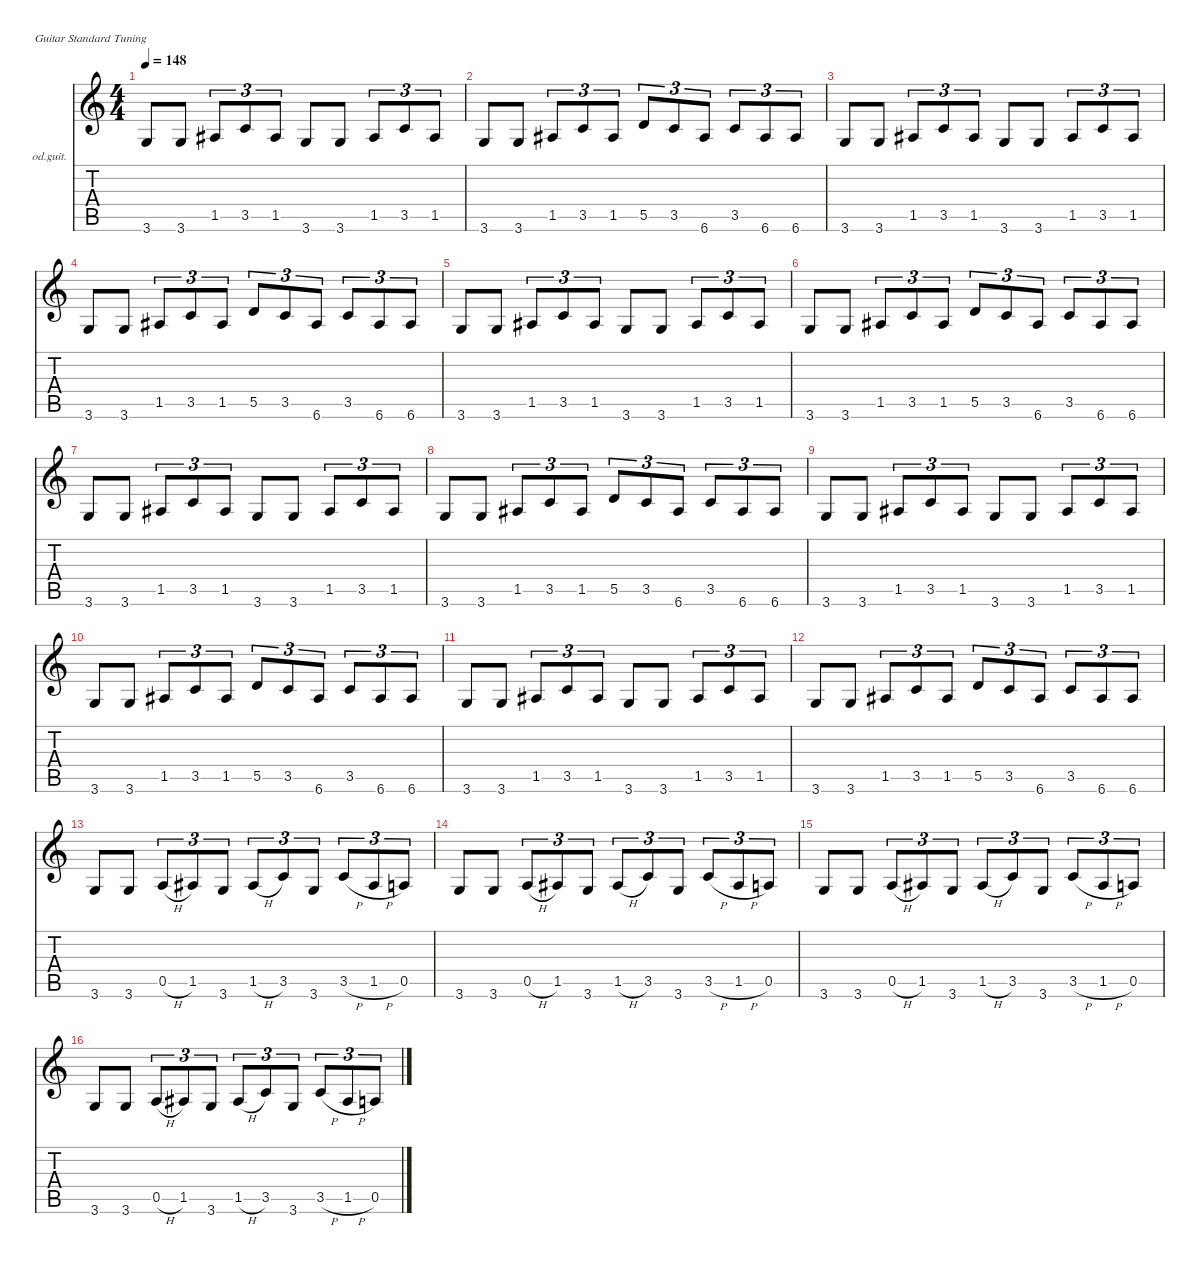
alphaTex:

\defaultSystemsLayout 4
\hideDynamics
\bracketExtendMode nobrackets
\firstSystemTrackNameOrientation horizontal
\otherSystemsTrackNameOrientation horizontal
\track ("chief" "od.guit.") {instrument overdrivenguitar}
\staff {score tabs}
\tuning (E4 B3 G3 D3 A2 E2)
\ts (4 4)
\tempo 148
\clef g2
\ks c
3.6.8{dy f beam Up} 3.6.8{beam Up} 1.5{acc #}.8{tu (3 2) beam Up} 3.5.8{tu (3 2) beam Up} 1.5{acc #}.8{tu (3 2) beam Up} 3.6.8{beam Up} 3.6.8{beam Up} 1.5{acc #}.8{tu (3 2) beam Up} 3.5.8{tu (3 2) beam Up} 1.5{acc #}.8{tu (3 2) beam Up} |
3.6.8{beam Up} 3.6.8{beam Up} 1.5{acc #}.8{tu (3 2) beam Up} 3.5.8{tu (3 2) beam Up} 1.5{acc #}.8{tu (3 2) beam Up} 5.5.8{tu (3 2) beam Up} 3.5.8{tu (3 2) beam Up} 6.6{acc #}.8{tu (3 2) beam Up} 3.5.8{tu (3 2) beam Up} 6.6{acc #}.8{tu (3 2) beam Up} 6.6{acc #}.8{tu (3 2) beam Up} |
3.6.8{beam Up} 3.6.8{beam Up} 1.5{acc #}.8{tu (3 2) beam Up} 3.5.8{tu (3 2) beam Up} 1.5{acc #}.8{tu (3 2) beam Up} 3.6.8{beam Up} 3.6.8{beam Up} 1.5{acc #}.8{tu (3 2) beam Up} 3.5.8{tu (3 2) beam Up} 1.5{acc #}.8{tu (3 2) beam Up} |
3.6.8{beam Up} 3.6.8{beam Up} 1.5{acc #}.8{tu (3 2) beam Up} 3.5.8{tu (3 2) beam Up} 1.5{acc #}.8{tu (3 2) beam Up} 5.5.8{tu (3 2) beam Up} 3.5.8{tu (3 2) beam Up} 6.6{acc #}.8{tu (3 2) beam Up} 3.5.8{tu (3 2) beam Up} 6.6{acc #}.8{tu (3 2) beam Up} 6.6{acc #}.8{tu (3 2) beam Up} |
3.6.8{beam Up} 3.6.8{beam Up} 1.5{acc #}.8{tu (3 2) beam Up} 3.5.8{tu (3 2) beam Up} 1.5{acc #}.8{tu (3 2) beam Up} 3.6.8{beam Up} 3.6.8{beam Up} 1.5{acc #}.8{tu (3 2) beam Up} 3.5.8{tu (3 2) beam Up} 1.5{acc #}.8{tu (3 2) beam Up} |
3.6.8{beam Up} 3.6.8{beam Up} 1.5{acc #}.8{tu (3 2) beam Up} 3.5.8{tu (3 2) beam Up} 1.5{acc #}.8{tu (3 2) beam Up} 5.5.8{tu (3 2) beam Up} 3.5.8{tu (3 2) beam Up} 6.6{acc #}.8{tu (3 2) beam Up} 3.5.8{tu (3 2) beam Up} 6.6{acc #}.8{tu (3 2) beam Up} 6.6{acc #}.8{tu (3 2) beam Up} |
3.6.8{beam Up} 3.6.8{beam Up} 1.5{acc #}.8{tu (3 2) beam Up} 3.5.8{tu (3 2) beam Up} 1.5{acc #}.8{tu (3 2) beam Up} 3.6.8{beam Up} 3.6.8{beam Up} 1.5{acc #}.8{tu (3 2) beam Up} 3.5.8{tu (3 2) beam Up} 1.5{acc #}.8{tu (3 2) beam Up} |
3.6.8{beam Up} 3.6.8{beam Up} 1.5{acc #}.8{tu (3 2) beam Up} 3.5.8{tu (3 2) beam Up} 1.5{acc #}.8{tu (3 2) beam Up} 5.5.8{tu (3 2) beam Up} 3.5.8{tu (3 2) beam Up} 6.6{acc #}.8{tu (3 2) beam Up} 3.5.8{tu (3 2) beam Up} 6.6{acc #}.8{tu (3 2) beam Up} 6.6{acc #}.8{tu (3 2) beam Up} |
3.6.8{beam Up} 3.6.8{beam Up} 1.5{acc #}.8{tu (3 2) beam Up} 3.5.8{tu (3 2) beam Up} 1.5{acc #}.8{tu (3 2) beam Up} 3.6.8{beam Up} 3.6.8{beam Up} 1.5{acc #}.8{tu (3 2) beam Up} 3.5.8{tu (3 2) beam Up} 1.5{acc #}.8{tu (3 2) beam Up} |
3.6.8{beam Up} 3.6.8{beam Up} 1.5{acc #}.8{tu (3 2) beam Up} 3.5.8{tu (3 2) beam Up} 1.5{acc #}.8{tu (3 2) beam Up} 5.5.8{tu (3 2) beam Up} 3.5.8{tu (3 2) beam Up} 6.6{acc #}.8{tu (3 2) beam Up} 3.5.8{tu (3 2) beam Up} 6.6{acc #}.8{tu (3 2) beam Up} 6.6{acc #}.8{tu (3 2) beam Up} |
3.6.8{beam Up} 3.6.8{beam Up} 1.5{acc #}.8{tu (3 2) beam Up} 3.5.8{tu (3 2) beam Up} 1.5{acc #}.8{tu (3 2) beam Up} 3.6.8{beam Up} 3.6.8{beam Up} 1.5{acc #}.8{tu (3 2) beam Up} 3.5.8{tu (3 2) beam Up} 1.5{acc #}.8{tu (3 2) beam Up} |
3.6.8{beam Up} 3.6.8{beam Up} 1.5{acc #}.8{tu (3 2) beam Up} 3.5.8{tu (3 2) beam Up} 1.5{acc #}.8{tu (3 2) beam Up} 5.5.8{tu (3 2) beam Up} 3.5.8{tu (3 2) beam Up} 6.6{acc #}.8{tu (3 2) beam Up} 3.5.8{tu (3 2) beam Up} 6.6{acc #}.8{tu (3 2) beam Up} 6.6{acc #}.8{tu (3 2) beam Up} |
3.6.8{beam Up} 3.6.8{beam Up} 0.5{h}.8{tu (3 2) beam Up} 1.5{acc #}.8{tu (3 2) beam Up} 3.6.8{tu (3 2) beam Up} 1.5{h acc #}.8{tu (3 2) beam Up} 3.5.8{tu (3 2) beam Up} 3.6.8{tu (3 2) beam Up} 3.5{h}.8{tu (3 2) beam Up} 1.5{h acc #}.8{tu (3 2) beam Up} 0.5.8{tu (3 2) beam Up} |
3.6.8{beam Up} 3.6.8{beam Up} 0.5{h}.8{tu (3 2) beam Up} 1.5{acc #}.8{tu (3 2) beam Up} 3.6.8{tu (3 2) beam Up} 1.5{h acc #}.8{tu (3 2) beam Up} 3.5.8{tu (3 2) beam Up} 3.6.8{tu (3 2) beam Up} 3.5{h}.8{tu (3 2) beam Up} 1.5{h acc #}.8{tu (3 2) beam Up} 0.5.8{tu (3 2) beam Up} |
3.6.8{beam Up} 3.6.8{beam Up} 0.5{h}.8{tu (3 2) beam Up} 1.5{acc #}.8{tu (3 2) beam Up} 3.6.8{tu (3 2) beam Up} 1.5{h acc #}.8{tu (3 2) beam Up} 3.5.8{tu (3 2) beam Up} 3.6.8{tu (3 2) beam Up} 3.5{h}.8{tu (3 2) beam Up} 1.5{h acc #}.8{tu (3 2) beam Up} 0.5.8{tu (3 2) beam Up} |
3.6.8{beam Up} 3.6.8{beam Up} 0.5{h}.8{tu (3 2) beam Up} 1.5{acc #}.8{tu (3 2) beam Up} 3.6.8{tu (3 2) beam Up} 1.5{h acc #}.8{tu (3 2) beam Up} 3.5.8{tu (3 2) beam Up} 3.6.8{tu (3 2) beam Up} 3.5{h}.8{tu (3 2) beam Up} 1.5{h acc #}.8{tu (3 2) beam Up} 0.5.8{tu (3 2) beam Up}
